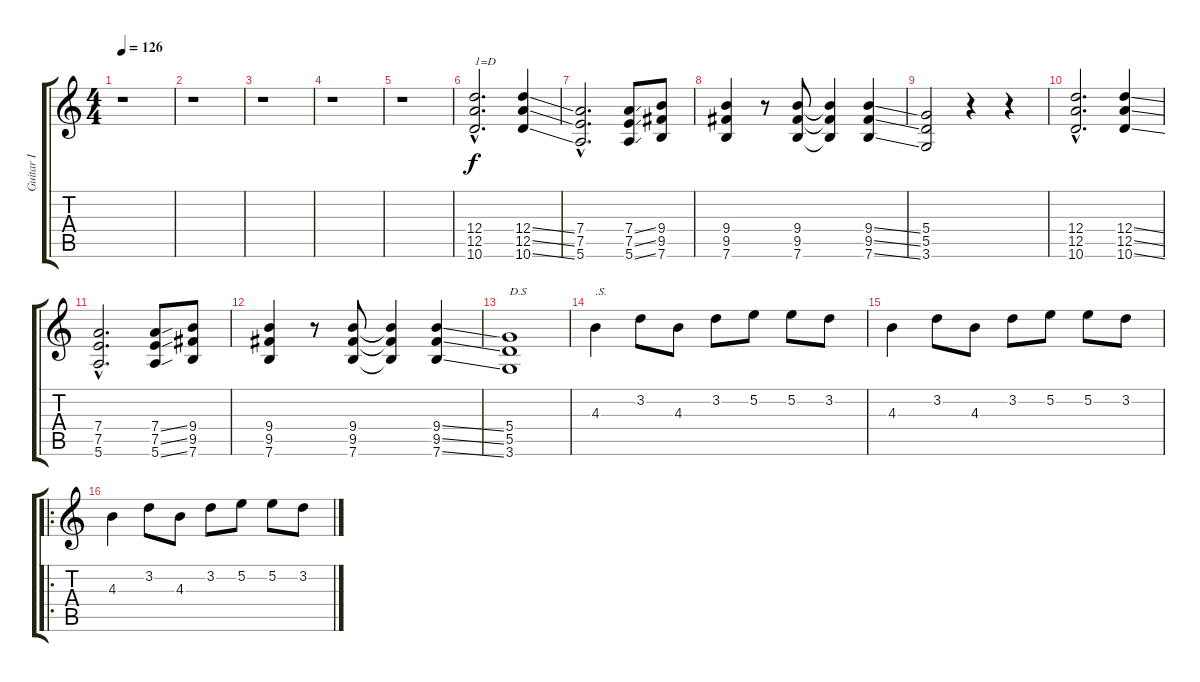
\track ("Guitar I" "Guitar I") {instrument overdrivenguitar}
\staff {score tabs}
\tuning (E4 B3 G3 D3 A2 E2) {hide}
\ts (4 4)
\tempo 126
\clef g2
\ks c
r.1{dy f} |
r.1 |
r.1 |
r.1 |
r.1 |
(12.4{hac} 12.5{hac} 10.6{hac}).2{d txt "1=D"} (12.4{ss} 12.5{ss} 10.6{ss}).4 |
(7.4{hac} 7.5{hac} 5.6{hac}).2{d} (7.4{ss} 7.5{ss} 5.6{ss}).8 (9.4 9.5 7.6).8 |
(9.4 9.5 7.6).4 r.8 (9.4 9.5 7.6).8 (9.4{t} 9.5{t} 7.6{t}).4 (9.4{ss} 9.5{ss} 7.6{ss}).4 |
(5.4 5.5 3.6).2 r.4 r.4 |
(12.4{hac} 12.5{hac} 10.6{hac}).2{d} (12.4{ss} 12.5{ss} 10.6{ss}).4 |
(7.4{hac} 7.5{hac} 5.6{hac}).2{d} (7.4{ss} 7.5{ss} 5.6{ss}).8 (9.4 9.5 7.6).8 |
(9.4 9.5 7.6).4 r.8 (9.4 9.5 7.6).8 (9.4{t} 9.5{t} 7.6{t}).4 (9.4{ss} 9.5{ss} 7.6{ss}).4 |
(5.4 5.5 3.6).1{txt "D.S"} |
4.3.4{txt ".S."} 3.2.8 4.3.8 3.2.8 5.2.8 5.2.8 3.2.8 |
4.3.4 3.2.8 4.3.8 3.2.8 5.2.8 5.2.8 3.2.8 |
\ro
4.3.4 3.2.8 4.3.8 3.2.8 5.2.8 5.2.8 3.2.8
